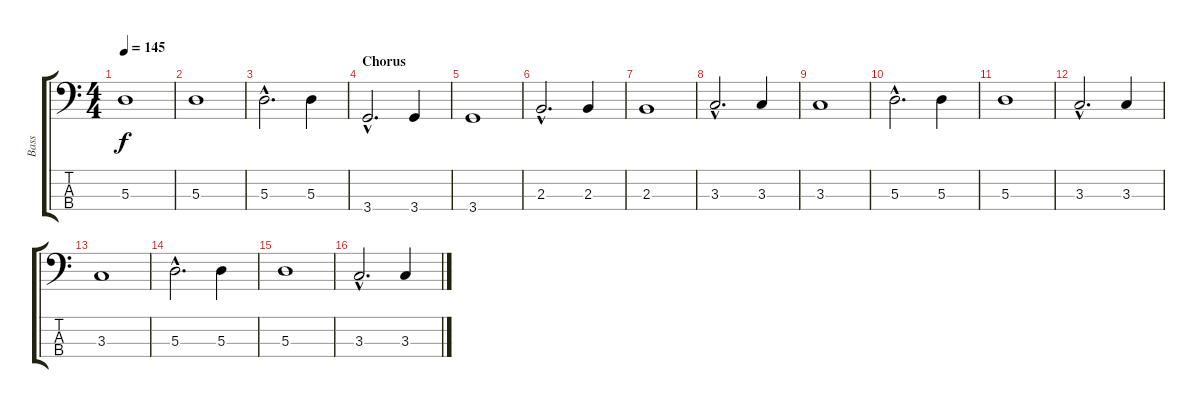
\track ("Bass" "Bass") {instrument electricbassfinger}
\staff {score tabs}
\tuning (G2 D2 A1 E1) {hide}
\ts (4 4)
\tempo 145
\clef f4
\ks c
5.3.1{dy f} |
5.3.1 |
5.3{hac}.2{d} 5.3.4 |
\section ("" "Chorus")
3.4{hac}.2{d} 3.4.4 |
3.4.1 |
2.3{hac}.2{d} 2.3.4 |
2.3.1 |
3.3{hac}.2{d} 3.3.4 |
3.3.1 |
5.3{hac}.2{d} 5.3.4 |
5.3.1 |
3.3{hac}.2{d} 3.3.4 |
3.3.1 |
5.3{hac}.2{d} 5.3.4 |
5.3.1 |
3.3{hac}.2{d} 3.3.4
